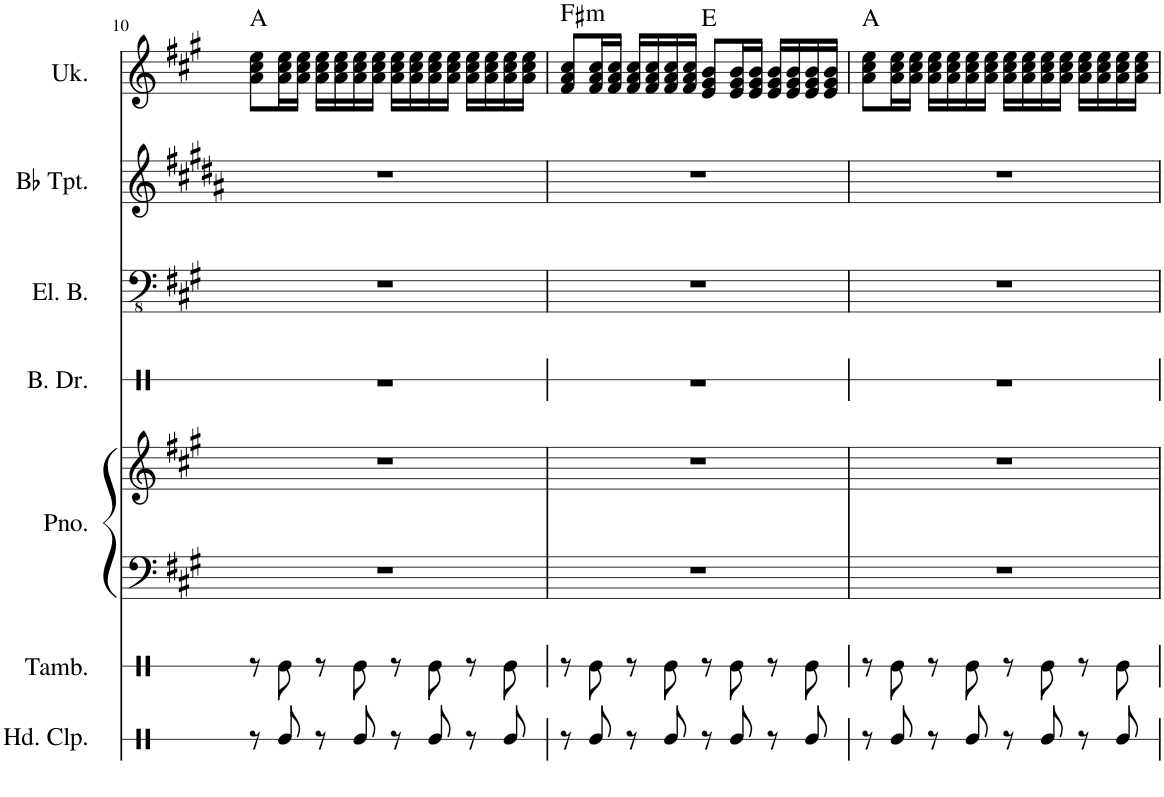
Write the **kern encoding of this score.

**kern	**kern	**kern	**kern	**kern	**kern	**kern	**kern	**harte
*part7	*part6	*part5	*part5	*part4	*part3	*part2	*part1	*part1
*staff8	*staff7	*staff6	*staff5	*staff4	*staff3	*staff2	*staff1	*
*I"Hand Clap	*I"Tambourine	*I"Piano	*	*I"Bass Drum	*I"Electric Bass	*I"Bb Trumpet	*I"Ukulele	*
*I'Hd. Clp.	*I'Tamb.	*I'Pno.	*	*I'B. Dr.	*I'El. B.	*I'Bb Tpt.	*I'Uk.	*
!!LO:PB:g=z
*clefX	*clefX	*clefF4	*clefG2	*clefX	*clefFv4	*clefG2	*clefG2	*
*	*	*	*	*	*	*Trd1c2	*	*
*k[]	*k[]	*k[f#c#g#]	*k[f#c#g#]	*k[]	*k[f#c#g#]	*k[f#c#g#d#a#]	*k[f#c#g#]	*
*M4/4	*M4/4	*M4/4	*M4/4	*M4/4	*M4/4	*M4/4	*M4/4	*
=10	=10	=10	=10	=10	=10	=10	=10	=10
8r	8r	1r	1r	1r	1r	1r	8a\ 8cc#\ 8ee\L	A:maj
8Re/	8Re\	.	.	.	.	.	16a\ 16cc#\ 16ee\L	.
.	.	.	.	.	.	.	16a\ 16cc#\ 16ee\JJ	.
8r	8r	.	.	.	.	.	16a\ 16cc#\ 16ee\LL	.
.	.	.	.	.	.	.	16a\ 16cc#\ 16ee\	.
8Re/	8Re\	.	.	.	.	.	16a\ 16cc#\ 16ee\	.
.	.	.	.	.	.	.	16a\ 16cc#\ 16ee\JJ	.
8r	8r	.	.	.	.	.	16a\ 16cc#\ 16ee\LL	.
.	.	.	.	.	.	.	16a\ 16cc#\ 16ee\	.
8Re/	8Re\	.	.	.	.	.	16a\ 16cc#\ 16ee\	.
.	.	.	.	.	.	.	16a\ 16cc#\ 16ee\JJ	.
8r	8r	.	.	.	.	.	16a\ 16cc#\ 16ee\LL	.
.	.	.	.	.	.	.	16a\ 16cc#\ 16ee\	.
8Re/	8Re\	.	.	.	.	.	16a\ 16cc#\ 16ee\	.
.	.	.	.	.	.	.	16a\ 16cc#\ 16ee\JJ	.
=11	=11	=11	=11	=11	=11	=11	=11	=11
!	!	!	!	!	!	!	!	!LO:H:kt=m
8r	8r	1r	1r	1r	1r	1r	8f#/ 8a/ 8cc#/L	F#:min
8Re/	8Re\	.	.	.	.	.	16f#/ 16a/ 16cc#/L	.
.	.	.	.	.	.	.	16f#/ 16a/ 16cc#/JJ	.
8r	8r	.	.	.	.	.	16f#/ 16a/ 16cc#/LL	.
.	.	.	.	.	.	.	16f#/ 16a/ 16cc#/	.
8Re/	8Re\	.	.	.	.	.	16f#/ 16a/ 16cc#/	.
.	.	.	.	.	.	.	16f#/ 16a/ 16cc#/JJ	.
8r	8r	.	.	.	.	.	8e/ 8g#/ 8b/L	E:maj
8Re/	8Re\	.	.	.	.	.	16e/ 16g#/ 16b/L	.
.	.	.	.	.	.	.	16e/ 16g#/ 16b/JJ	.
8r	8r	.	.	.	.	.	16e/ 16g#/ 16b/LL	.
.	.	.	.	.	.	.	16e/ 16g#/ 16b/	.
8Re/	8Re\	.	.	.	.	.	16e/ 16g#/ 16b/	.
.	.	.	.	.	.	.	16e/ 16g#/ 16b/JJ	.
=12	=12	=12	=12	=12	=12	=12	=12	=12
8r	8r	1r	1r	1r	1r	1r	8a\ 8cc#\ 8ee\L	A:maj
8Re/	8Re\	.	.	.	.	.	16a\ 16cc#\ 16ee\L	.
.	.	.	.	.	.	.	16a\ 16cc#\ 16ee\JJ	.
8r	8r	.	.	.	.	.	16a\ 16cc#\ 16ee\LL	.
.	.	.	.	.	.	.	16a\ 16cc#\ 16ee\	.
8Re/	8Re\	.	.	.	.	.	16a\ 16cc#\ 16ee\	.
.	.	.	.	.	.	.	16a\ 16cc#\ 16ee\JJ	.
8r	8r	.	.	.	.	.	16a\ 16cc#\ 16ee\LL	.
.	.	.	.	.	.	.	16a\ 16cc#\ 16ee\	.
8Re/	8Re\	.	.	.	.	.	16a\ 16cc#\ 16ee\	.
.	.	.	.	.	.	.	16a\ 16cc#\ 16ee\JJ	.
8r	8r	.	.	.	.	.	16a\ 16cc#\ 16ee\LL	.
.	.	.	.	.	.	.	16a\ 16cc#\ 16ee\	.
8Re/	8Re\	.	.	.	.	.	16a\ 16cc#\ 16ee\	.
.	.	.	.	.	.	.	16a\ 16cc#\ 16ee\JJ	.
=	=	=	=	=	=	=	=	=
*-	*-	*-	*-	*-	*-	*-	*-	*-
